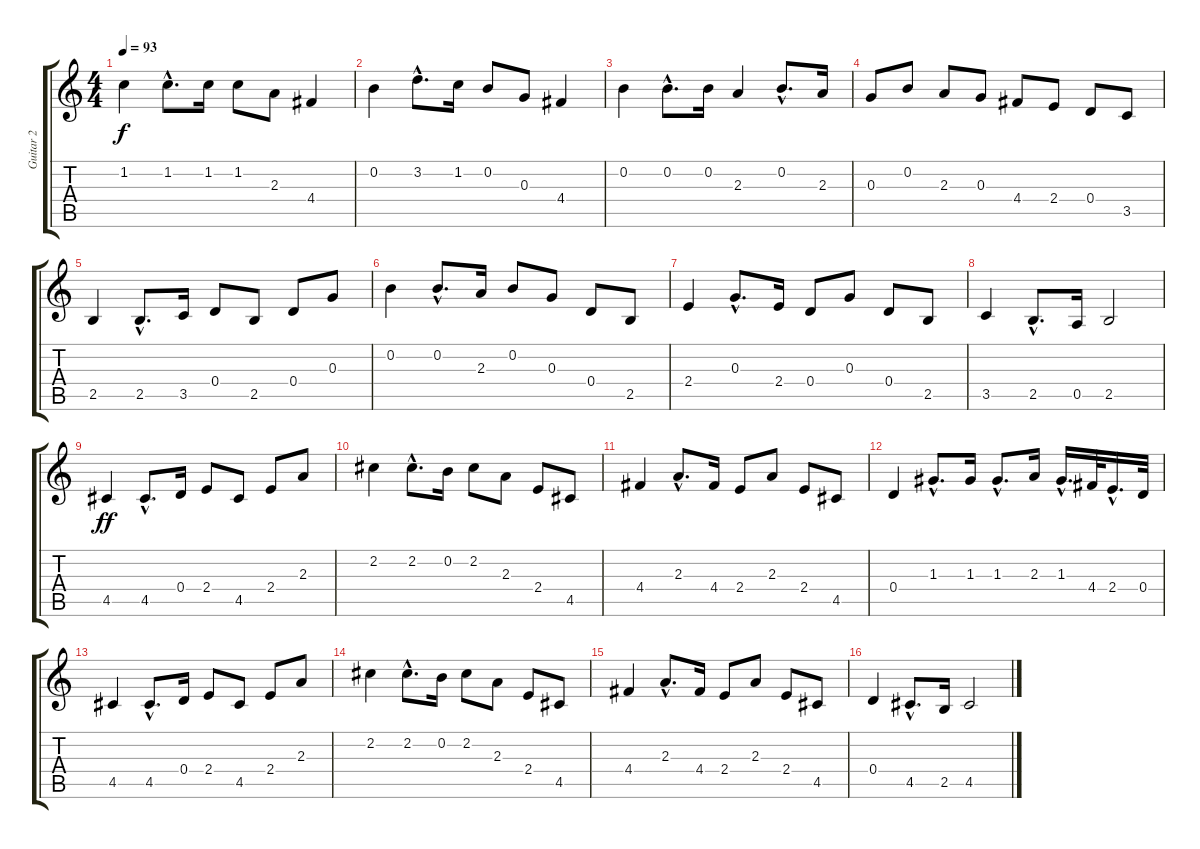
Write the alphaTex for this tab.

\track ("Guitar 2" "Guitar 2") {instrument acousticguitarsteel}
\staff {score tabs}
\tuning (E4 B3 G3 D3 A2 E2) {hide}
\ts (4 4)
\tempo 93
\clef g2
\ks c
1.2.4{dy f} 1.2{hac}.8{d} 1.2.16 1.2.8 2.3.8 4.4.4 |
0.2.4 3.2{hac}.8{d} 1.2.16 0.2.8 0.3.8 4.4.4 |
0.2.4 0.2{hac}.8{d} 0.2.16 2.3.4 0.2{hac}.8{d} 2.3.16 |
0.3.8 0.2.8 2.3.8 0.3.8 4.4.8 2.4.8 0.4.8 3.5.8 |
2.5.4 2.5{hac}.8{d} 3.5.16 0.4.8 2.5.8 0.4.8 0.3.8 |
0.2.4 0.2{hac}.8{d} 2.3.16 0.2.8 0.3.8 0.4.8 2.5.8 |
2.4.4 0.3{hac}.8{d} 2.4.16 0.4.8 0.3.8 0.4.8 2.5.8 |
3.5.4 2.5{hac}.8{d} 0.5.16 2.5.2 |
4.5.4{dy ff} 4.5{hac}.8{d} 0.4.16 2.4.8 4.5.8 2.4.8 2.3.8 |
2.2.4 2.2{hac}.8{d} 0.2.16 2.2.8 2.3.8 2.4.8 4.5.8 |
4.4.4 2.3{hac}.8{d} 4.4.16 2.4.8 2.3.8 2.4.8 4.5.8 |
0.4.4 1.3{hac}.8{d} 1.3.16 1.3{hac}.8{d} 2.3.16 1.3{hac}.16{d} 4.4.32 2.4{hac}.16{d} 0.4.32 |
4.5.4 4.5{hac}.8{d} 0.4.16 2.4.8 4.5.8 2.4.8 2.3.8 |
2.2.4 2.2{hac}.8{d} 0.2.16 2.2.8 2.3.8 2.4.8 4.5.8 |
4.4.4 2.3{hac}.8{d} 4.4.16 2.4.8 2.3.8 2.4.8 4.5.8 |
0.4.4 4.5{hac}.8{d} 2.5.16 4.5.2
